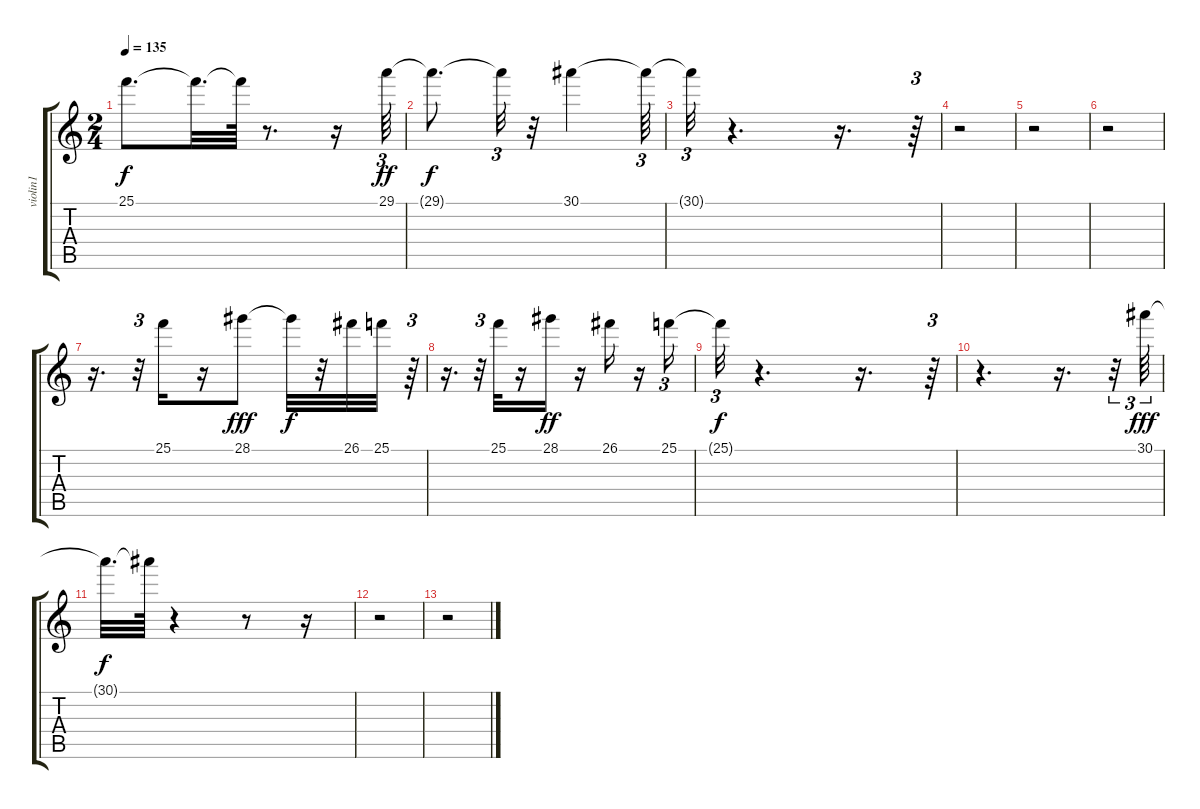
\track ("violin1" "violin1") {instrument stringensemble1}
\staff {score tabs}
\tuning (E4 B3 G3 D3 A2 E2) {hide}
\ts (2 4)
\tempo 135
\clef g2
\ks c
25.1{t}.8{d dy f} 25.1{t}.32{d} 25.1{t}.64 r.8{d} r.16 29.1.64{tu (3 2) dy ff} |
29.1{t}.8{d dy f} 29.1{t}.32{tu (3 2)} r.32 30.1.4 30.1{t}.64{tu (3 2)} |
30.1{t}.32{tu (3 2)} r.4{d} r.16{d} r.64{tu (3 2)} |
r.2 |
r.2 |
r.2 |
r.16{d} r.32{tu (3 2)} 25.1.16 r.16 28.1.8{dy fff} 28.1{t}.32{dy f} r.32 26.1.32 25.1.32 r.64{tu (3 2)} |
r.16{d} r.32{tu (3 2)} 25.1.32 r.16 28.1.16{dy ff} r.16 26.1.16 r.16 25.1.16{tu (3 2)} |
25.1{t}.32{tu (3 2) dy f} r.4{d} r.16{d} r.64{tu (3 2)} |
r.4{d} r.16{d} r.32{tu (3 2)} 30.1.64{tu (3 2) dy fff} |
30.1{t}.32{d dy f} 30.1{t}.64 r.4 r.8 r.16 |
r.2 |
r.2
